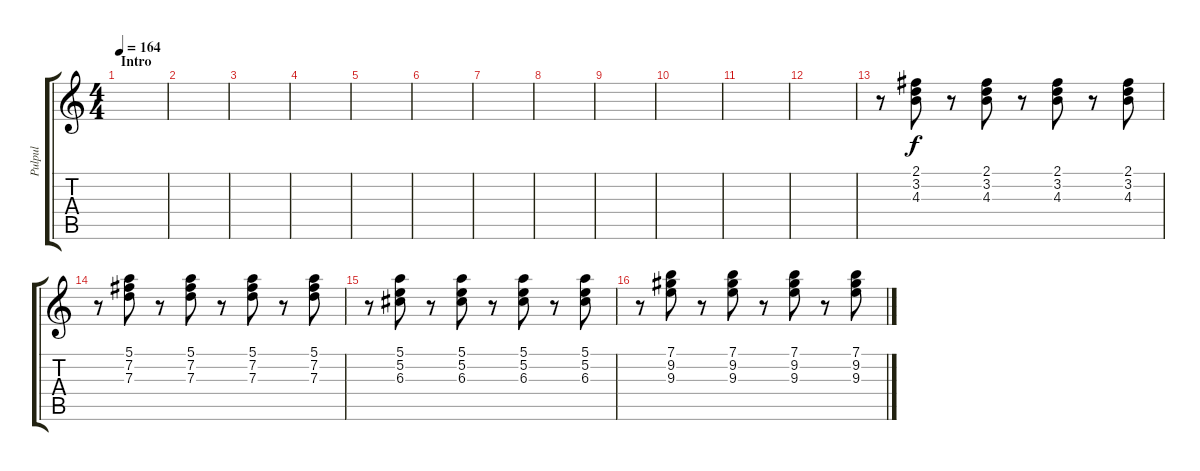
\track ("Pulpul" "Pulpul") {instrument electricguitarclean}
\staff {score tabs}
\tuning (E4 B3 G3 D3 A2 E2) {hide}
\ts (4 4)
\section ("" "Intro")
\tempo 164
\clef g2
\ks c
|
|
|
|
|
|
|
|
|
|
|
|
r.8 (2.1 3.2 4.3).8 r.8 (2.1 3.2 4.3).8 r.8 (2.1 3.2 4.3).8 r.8 (2.1 3.2 4.3).8 |
r.8 (5.1 7.2 7.3).8 r.8 (5.1 7.2 7.3).8 r.8 (5.1 7.2 7.3).8 r.8 (5.1 7.2 7.3).8 |
r.8 (5.1 5.2 6.3).8 r.8 (5.1 5.2 6.3).8 r.8 (5.1 5.2 6.3).8 r.8 (5.1 5.2 6.3).8 |
r.8 (7.1 9.2 9.3).8 r.8 (7.1 9.2 9.3).8 r.8 (7.1 9.2 9.3).8 r.8 (7.1 9.2 9.3).8
